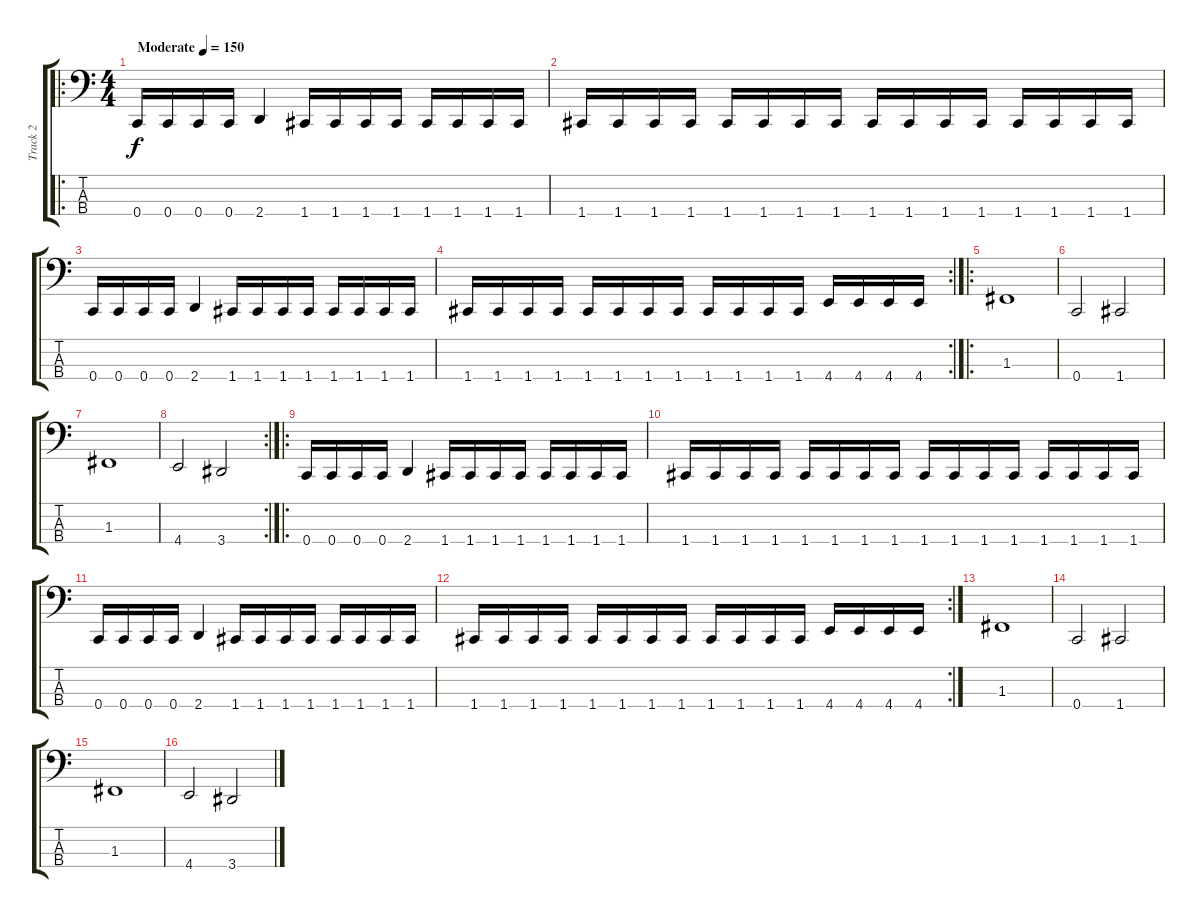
\track ("Track 2" "Track 2") {instrument electricbassfinger}
\staff {score tabs}
\tuning (Eb2 Bb1 F1 C1) {hide}
\ro
\ts (4 4)
\tempo (150 "Moderate")
\clef f4
\ks c
0.4.16{dy f instrument electricbassfinger} 0.4.16 0.4.16 0.4.16 2.4.4 1.4.16 1.4.16 1.4.16 1.4.16 1.4.16 1.4.16 1.4.16 1.4.16 |
1.4.16 1.4.16 1.4.16 1.4.16 1.4.16 1.4.16 1.4.16 1.4.16 1.4.16 1.4.16 1.4.16 1.4.16 1.4.16 1.4.16 1.4.16 1.4.16 |
0.4.16 0.4.16 0.4.16 0.4.16 2.4.4 1.4.16 1.4.16 1.4.16 1.4.16 1.4.16 1.4.16 1.4.16 1.4.16 |
\rc 2
1.4.16 1.4.16 1.4.16 1.4.16 1.4.16 1.4.16 1.4.16 1.4.16 1.4.16 1.4.16 1.4.16 1.4.16 4.4.16 4.4.16 4.4.16 4.4.16 |
\ro
1.3.1 |
0.4.2 1.4.2 |
1.3.1 |
\rc 2
4.4.2 3.4.2 |
\ro
0.4.16 0.4.16 0.4.16 0.4.16 2.4.4 1.4.16 1.4.16 1.4.16 1.4.16 1.4.16 1.4.16 1.4.16 1.4.16 |
1.4.16 1.4.16 1.4.16 1.4.16 1.4.16 1.4.16 1.4.16 1.4.16 1.4.16 1.4.16 1.4.16 1.4.16 1.4.16 1.4.16 1.4.16 1.4.16 |
0.4.16 0.4.16 0.4.16 0.4.16 2.4.4 1.4.16 1.4.16 1.4.16 1.4.16 1.4.16 1.4.16 1.4.16 1.4.16 |
\rc 2
1.4.16 1.4.16 1.4.16 1.4.16 1.4.16 1.4.16 1.4.16 1.4.16 1.4.16 1.4.16 1.4.16 1.4.16 4.4.16 4.4.16 4.4.16 4.4.16 |
1.3.1 |
0.4.2 1.4.2 |
1.3.1 |
4.4.2 3.4.2
